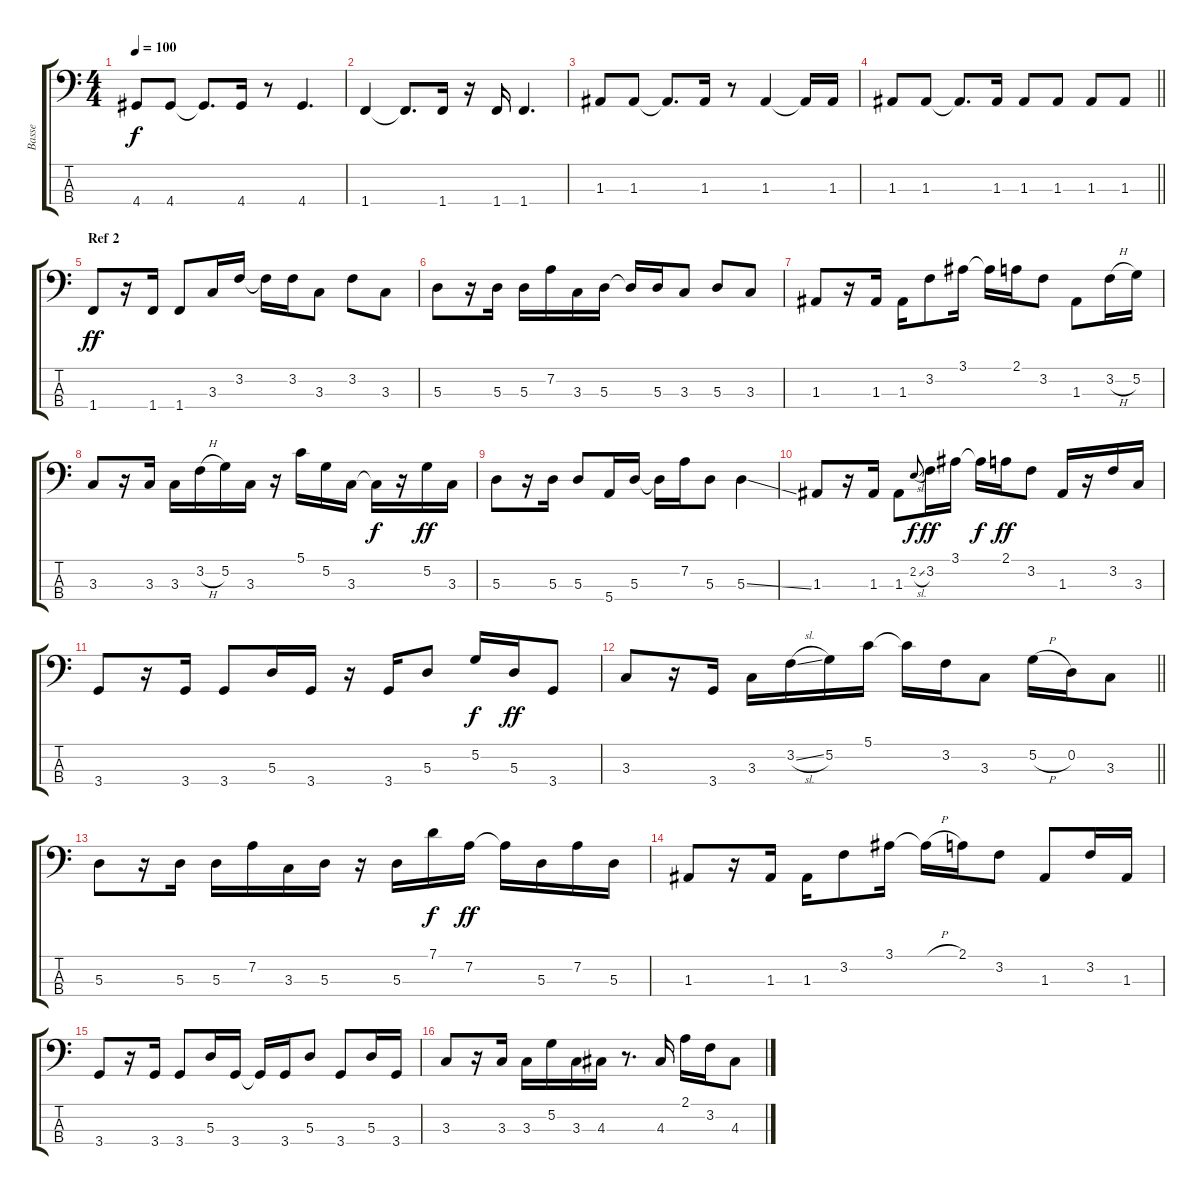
\track ("Basse" "Basse") {instrument electricbasspick}
\staff {score tabs}
\tuning (G2 D2 A1 E1) {hide}
\ts (4 4)
\tempo 100
\clef f4
\ks c
4.4.8{dy f} 4.4.8 4.4{t}.8{d} 4.4.16 r.8 4.4.4{d} |
1.4.4 1.4{t}.8{d} 1.4.16 r.16 1.4.16 1.4.4{d} |
1.3.8 1.3.8 1.3{t}.8{d} 1.3.16 r.8 1.3.4 1.3{t}.16 1.3.16 |
\barLineRight lightlight
1.3.8 1.3.8 1.3{t}.8{d} 1.3.16 1.3.8 1.3.8 1.3.8 1.3.8 |
\section ("" "Ref 2")
1.4.8{dy ff} r.16 1.4.16 1.4.8 3.3.16 3.2.16 3.2{t}.16 3.2.16 3.3.8 3.2.8 3.3.8 |
5.3.8 r.16 5.3.16 5.3.16 7.2.16 3.3.16 5.3.16 5.3{t}.16 5.3.16 3.3.8 5.3.8 3.3.8 |
1.3.8 r.16 1.3.16 1.3.16 3.2.8 3.1.16 3.1{t}.16 2.1.16 3.2.8 1.3.8 3.2{h}.16 5.2.16 |
3.3.8 r.16 3.3.16 3.3.16 3.2{h}.16 5.2.16 3.3.16 r.16 5.1.16 5.2.16 3.3.16 3.3{t}.16{dy f} r.16 5.2.16{dy ff} 3.3.16 |
5.3.8 r.16 5.3.16 5.3.8 5.4.16 5.3.16 5.3{t}.16 7.2.16 5.3.8 5.3{ss}.4 |
1.3.8 r.16 1.3.16 1.3.8 2.2{sl}.8{gr onbeat dy f} 3.2.16{dy ff} 3.1.16 3.1{t}.16{dy f} 2.1.16{dy ff} 3.2.8 1.3.16 r.16 3.2.16 3.3.16 |
3.4.8 r.16 3.4.16 3.4.8 5.3.16 3.4.16 r.16 3.4.16 5.3.8 5.2.16{dy f} 5.3.16{dy ff} 3.4.8 |
\barLineRight lightlight
3.3.8 r.16 3.4.16 3.3.16 3.2{sl}.16 5.2.16 5.1.16 5.1{t}.16 3.2.16 3.3.8 5.2{h}.16 0.2.16 3.3.8 |
5.3.8 r.16 5.3.16 5.3.16 7.2.16 3.3.16 5.3.16 r.16 5.3.16 7.1.16{dy f} 7.2.16{dy ff} 7.2{t}.16 5.3.16 7.2.16 5.3.16 |
1.3.8 r.16 1.3.16 1.3.16 3.2.8 3.1.16 3.1{h t}.16 2.1.16 3.2.8 1.3.8 3.2.16 1.3.16 |
3.4.8 r.16 3.4.16 3.4.8 5.3.16 3.4.16 3.4{t}.16 3.4.16 5.3.8 3.4.8 5.3.16 3.4.16 |
3.3.8 r.16 3.3.16 3.3.16 5.2.16 3.3.16 4.3.16 r.8{d} 4.3.16 2.1.16 3.2.16 4.3.8
